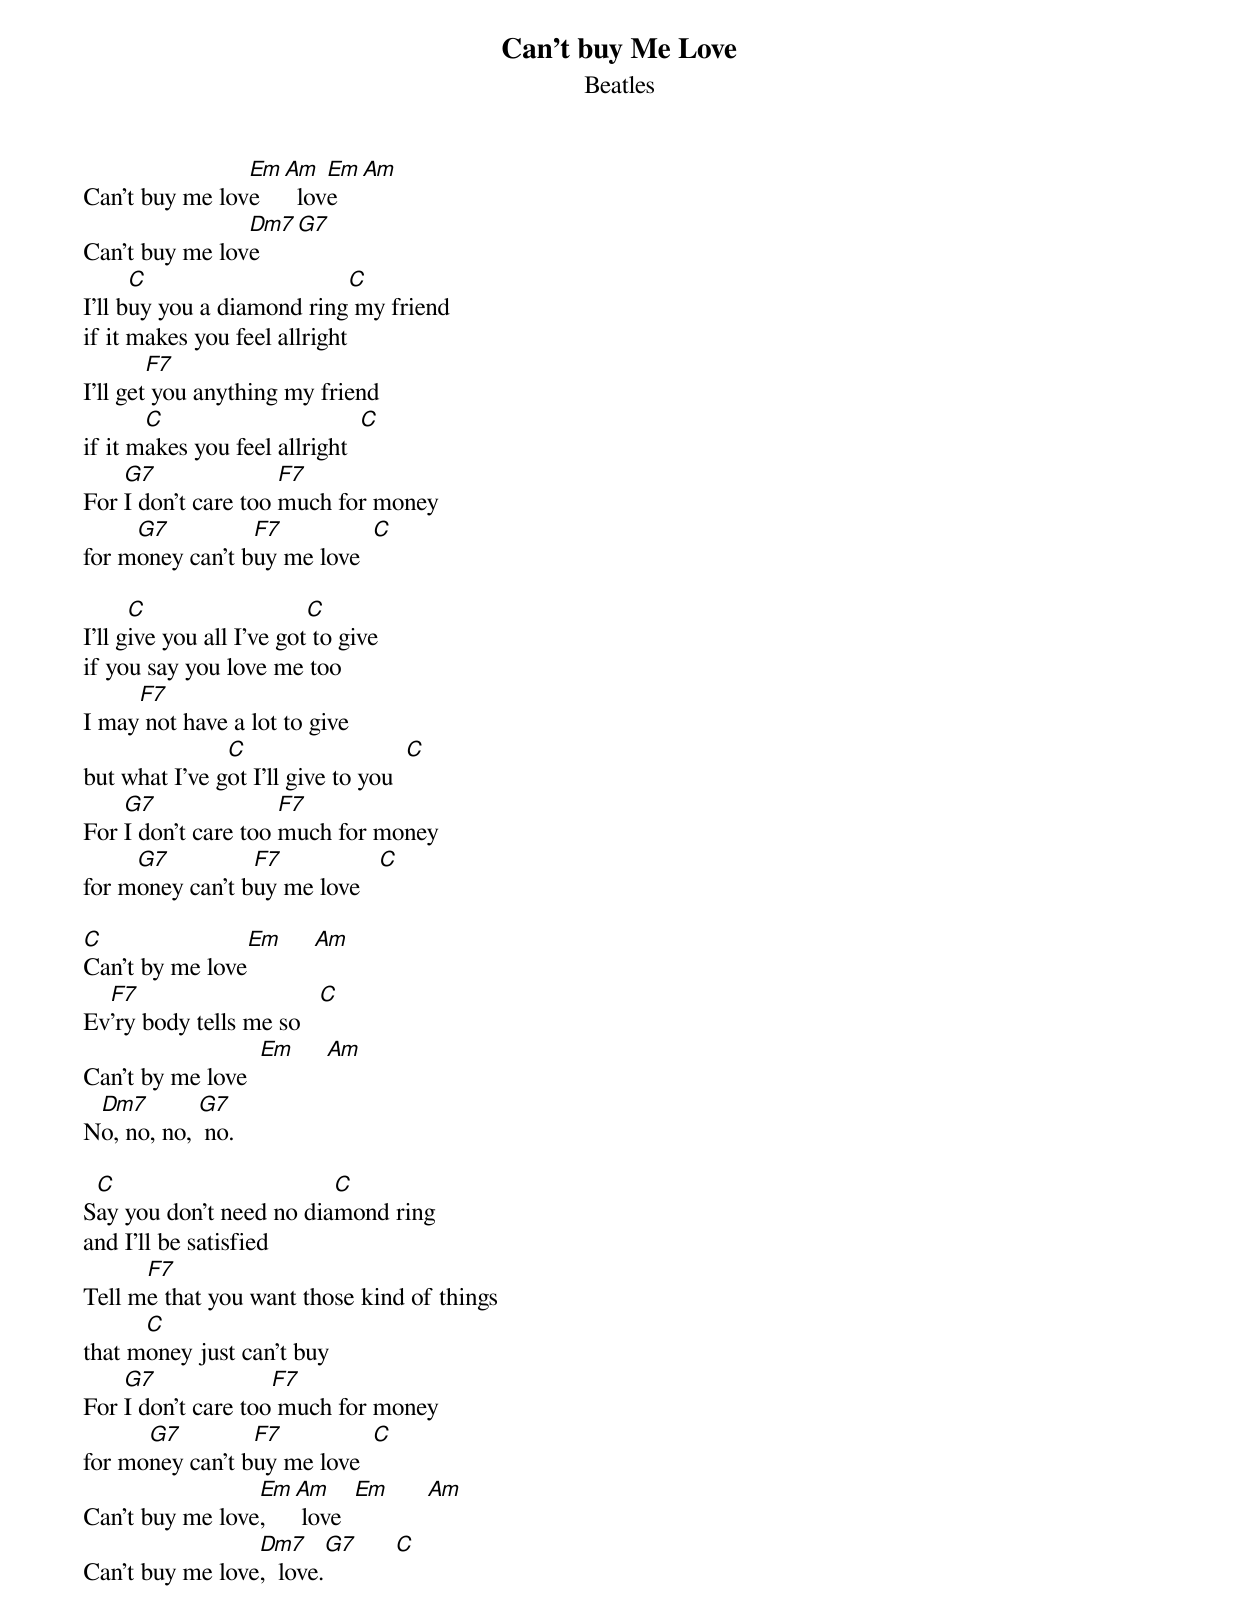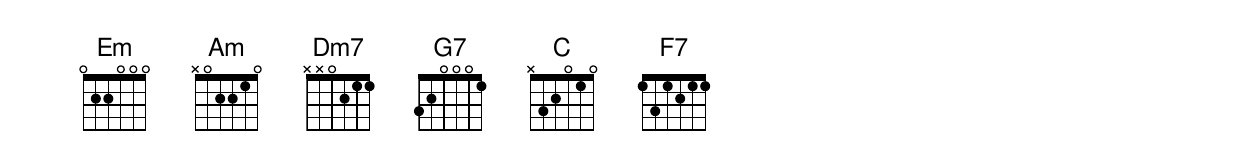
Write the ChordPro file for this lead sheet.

{t:Can't buy Me Love}
{st:Beatles}

Can't buy me lov[Em]e   [Am]  lov[Em]e   [Am]
Can't buy me lov[Dm7]e     [G7]
I'll b[C]uy you a diamond ring[C] my friend
if it makes you feel allright
I'll get[F7] you anything my friend
if it m[C]akes you feel allright  [C]
For [G7]I don't care too [F7]much for money
for m[G7]oney can't b[F7]uy me love  [C]

I'll g[C]ive you all I've got[C] to give
if you say you love me too
I may[F7] not have a lot to give
but what I've g[C]ot I'll give to you  [C]
For [G7]I don't care too [F7]much for money
for m[G7]oney can't b[F7]uy me love   [C]

[C]Can't by me love[Em]     [Am]
Ev[F7]'ry body tells me so   [C]
Can't by me love  [Em]     [Am]
N[Dm7]o, no, no, [G7] no.

S[C]ay you don't need no dia[C]mond ring
and I'll be satisfied
Tell m[F7]e that you want those kind of things
that m[C]oney just can't buy
For [G7]I don't care too[F7] much for money
for mo[G7]ney can't b[F7]uy me love  [C]
Can't buy me love[Em],    [Am] love  [Em]      [Am]
Can't buy me love[Dm7],  love.[G7]      [C]
